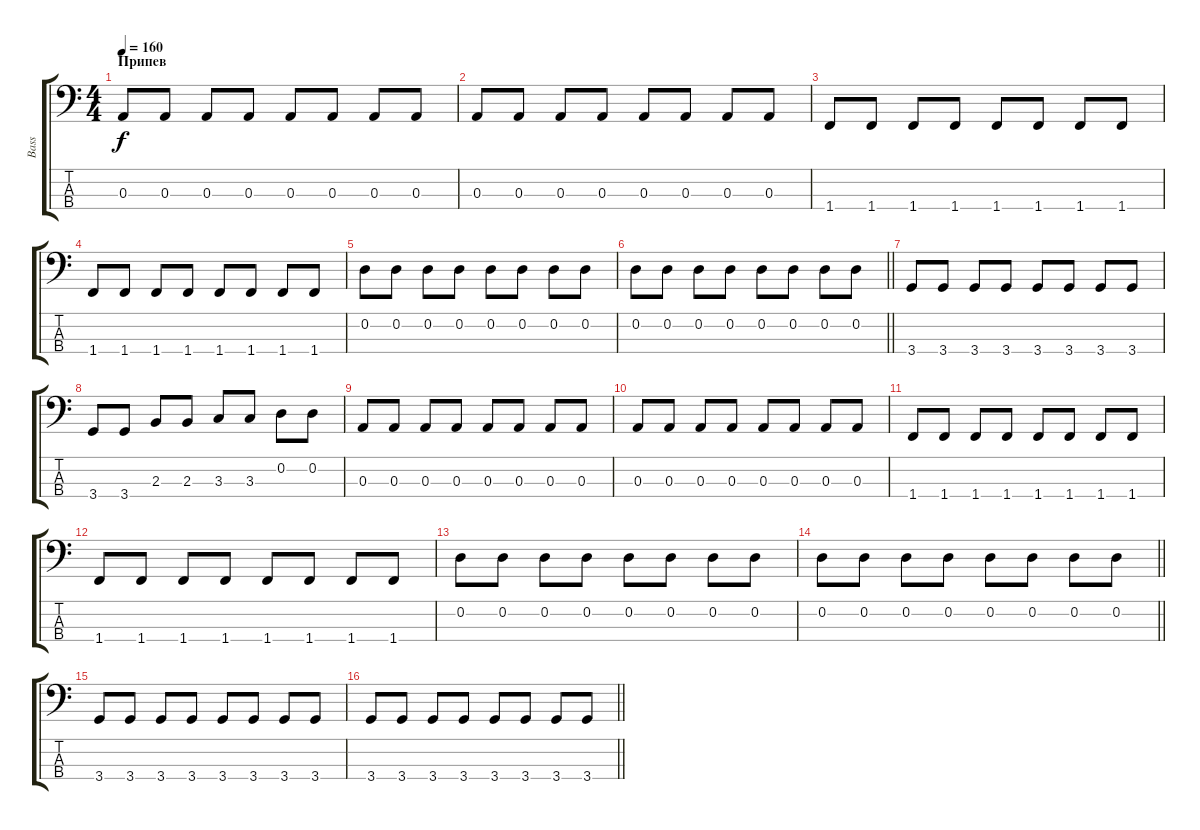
\track ("Bass" "Bass") {instrument electricbassfinger}
\staff {score tabs}
\tuning (G2 D2 A1 E1) {hide}
\ts (4 4)
\section ("" "Припев")
\tempo 160
\clef f4
\ks c
0.3.8{dy f} 0.3.8 0.3.8 0.3.8 0.3.8 0.3.8 0.3.8 0.3.8 |
0.3.8 0.3.8 0.3.8 0.3.8 0.3.8 0.3.8 0.3.8 0.3.8 |
1.4.8 1.4.8 1.4.8 1.4.8 1.4.8 1.4.8 1.4.8 1.4.8 |
1.4.8 1.4.8 1.4.8 1.4.8 1.4.8 1.4.8 1.4.8 1.4.8 |
0.2.8 0.2.8 0.2.8 0.2.8 0.2.8 0.2.8 0.2.8 0.2.8 |
\barLineRight lightlight
0.2.8 0.2.8 0.2.8 0.2.8 0.2.8 0.2.8 0.2.8 0.2.8 |
3.4.8 3.4.8 3.4.8 3.4.8 3.4.8 3.4.8 3.4.8 3.4.8 |
3.4.8 3.4.8 2.3.8 2.3.8 3.3.8 3.3.8 0.2.8 0.2.8 |
0.3.8 0.3.8 0.3.8 0.3.8 0.3.8 0.3.8 0.3.8 0.3.8 |
0.3.8 0.3.8 0.3.8 0.3.8 0.3.8 0.3.8 0.3.8 0.3.8 |
1.4.8 1.4.8 1.4.8 1.4.8 1.4.8 1.4.8 1.4.8 1.4.8 |
1.4.8 1.4.8 1.4.8 1.4.8 1.4.8 1.4.8 1.4.8 1.4.8 |
0.2.8 0.2.8 0.2.8 0.2.8 0.2.8 0.2.8 0.2.8 0.2.8 |
\barLineRight lightlight
0.2.8 0.2.8 0.2.8 0.2.8 0.2.8 0.2.8 0.2.8 0.2.8 |
3.4.8 3.4.8 3.4.8 3.4.8 3.4.8 3.4.8 3.4.8 3.4.8 |
\barLineRight lightlight
3.4.8 3.4.8 3.4.8 3.4.8 3.4.8 3.4.8 3.4.8 3.4.8
